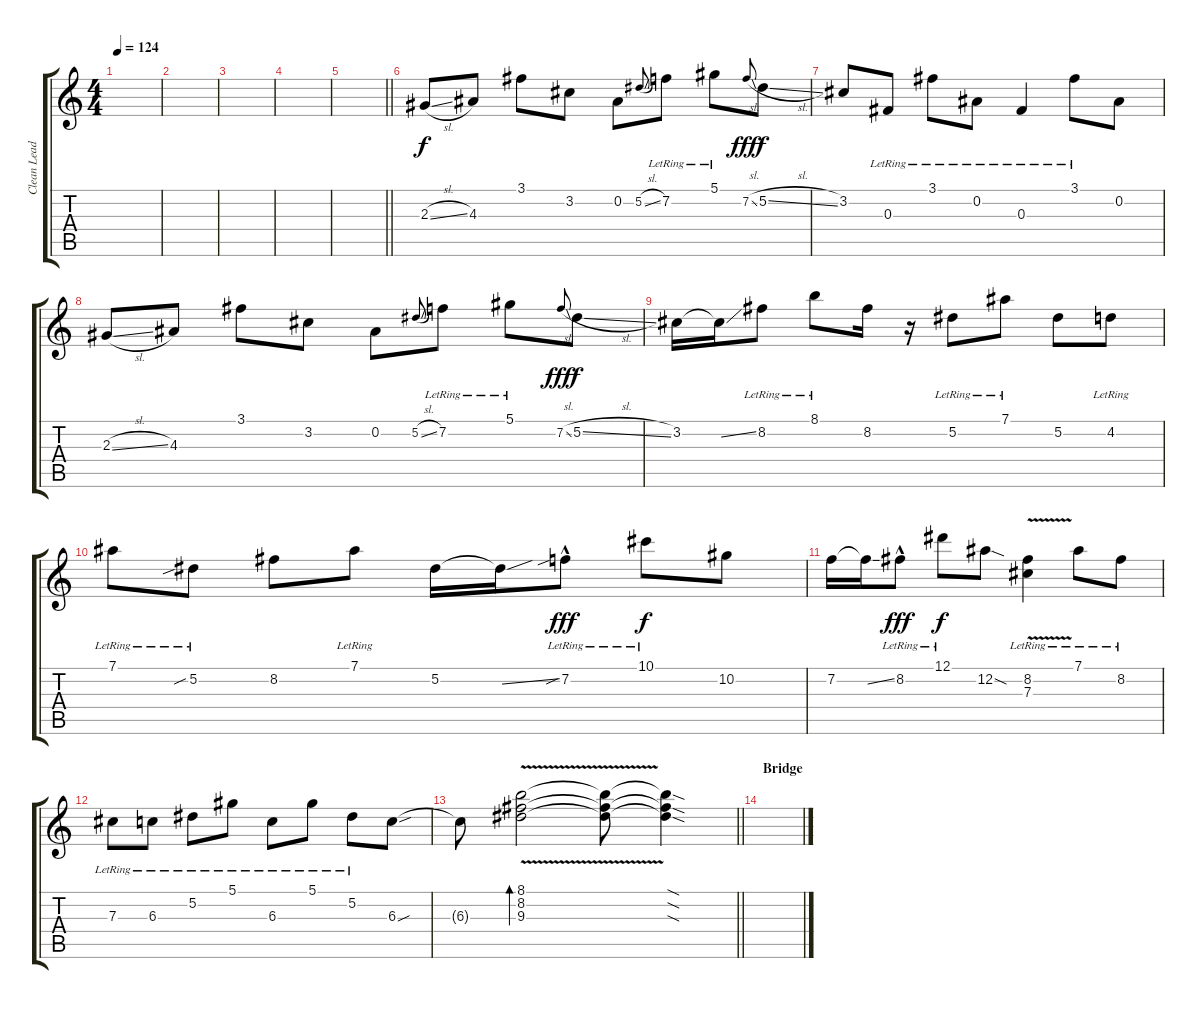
\track ("Clean Lead" "Clean Lead") {instrument electricguitarclean}
\staff {score tabs}
\tuning (Eb4 Bb3 Gb3 Db3 Ab2 Eb2) {hide}
\ts (4 4)
\tempo 124
\clef g2
\ks c
|
|
|
|
\barLineRight lightlight
|
2.3{sl}.8{volume 8} 4.3.8 3.1.8 3.2.8 0.2.8 5.2{sl}.8{gr onbeat} 7.2{lr}.8 5.1{lr}.8 7.2{sl}.8{gr onbeat dy fff} 5.2{sl}.8{dy f} |
3.2.8 0.3{lr}.8 3.1{lr}.8 0.2{lr}.8 0.3{lr}.4 3.1{lr}.8 0.2.8 |
2.3{sl}.8 4.3.8 3.1.8 3.2.8 0.2.8 5.2{sl}.8{gr onbeat} 7.2{lr}.8 5.1{lr}.8 7.2{sl}.8{gr onbeat dy fff} 5.2{sl}.8{dy f} |
3.2.16 3.2{ss t}.16 8.2{lr}.8 8.1{lr}.8 8.2.16 r.16 5.2{lr}.8 7.1{lr}.8 5.2.8 4.2{lr}.8 |
7.1{lr}.8 5.2{sib lr}.8 8.2.8 7.1{lr}.8 5.2.16 5.2{ss t}.16 7.2{sib hac lr}.8{dy fff} 10.1{lr}.8{dy f} 10.2.8 |
7.2.16 7.2{ss t}.16 8.2{hac lr}.8{dy fff} 12.1{lr}.8{dy f} 12.2{sod}.8 (8.2{v lr} 7.3{v lr}).4 7.1{lr}.8 8.2{lr}.8 |
7.3{lr}.8 6.3{lr}.8 5.2{lr}.8 5.1{lr}.8 6.3{lr}.8 5.1{lr}.8 5.2{lr}.8 6.3{sou}.8 |
\barLineRight lightlight
6.3{t}.8 (8.1{v} 8.2{v} 9.3{v}).2{bd 240} (8.1{t} 8.2{t} 9.3{t}).8 (8.1{sod t} 8.2{sod t} 9.3{sod t}).4 |
\section ("" "Bridge")
